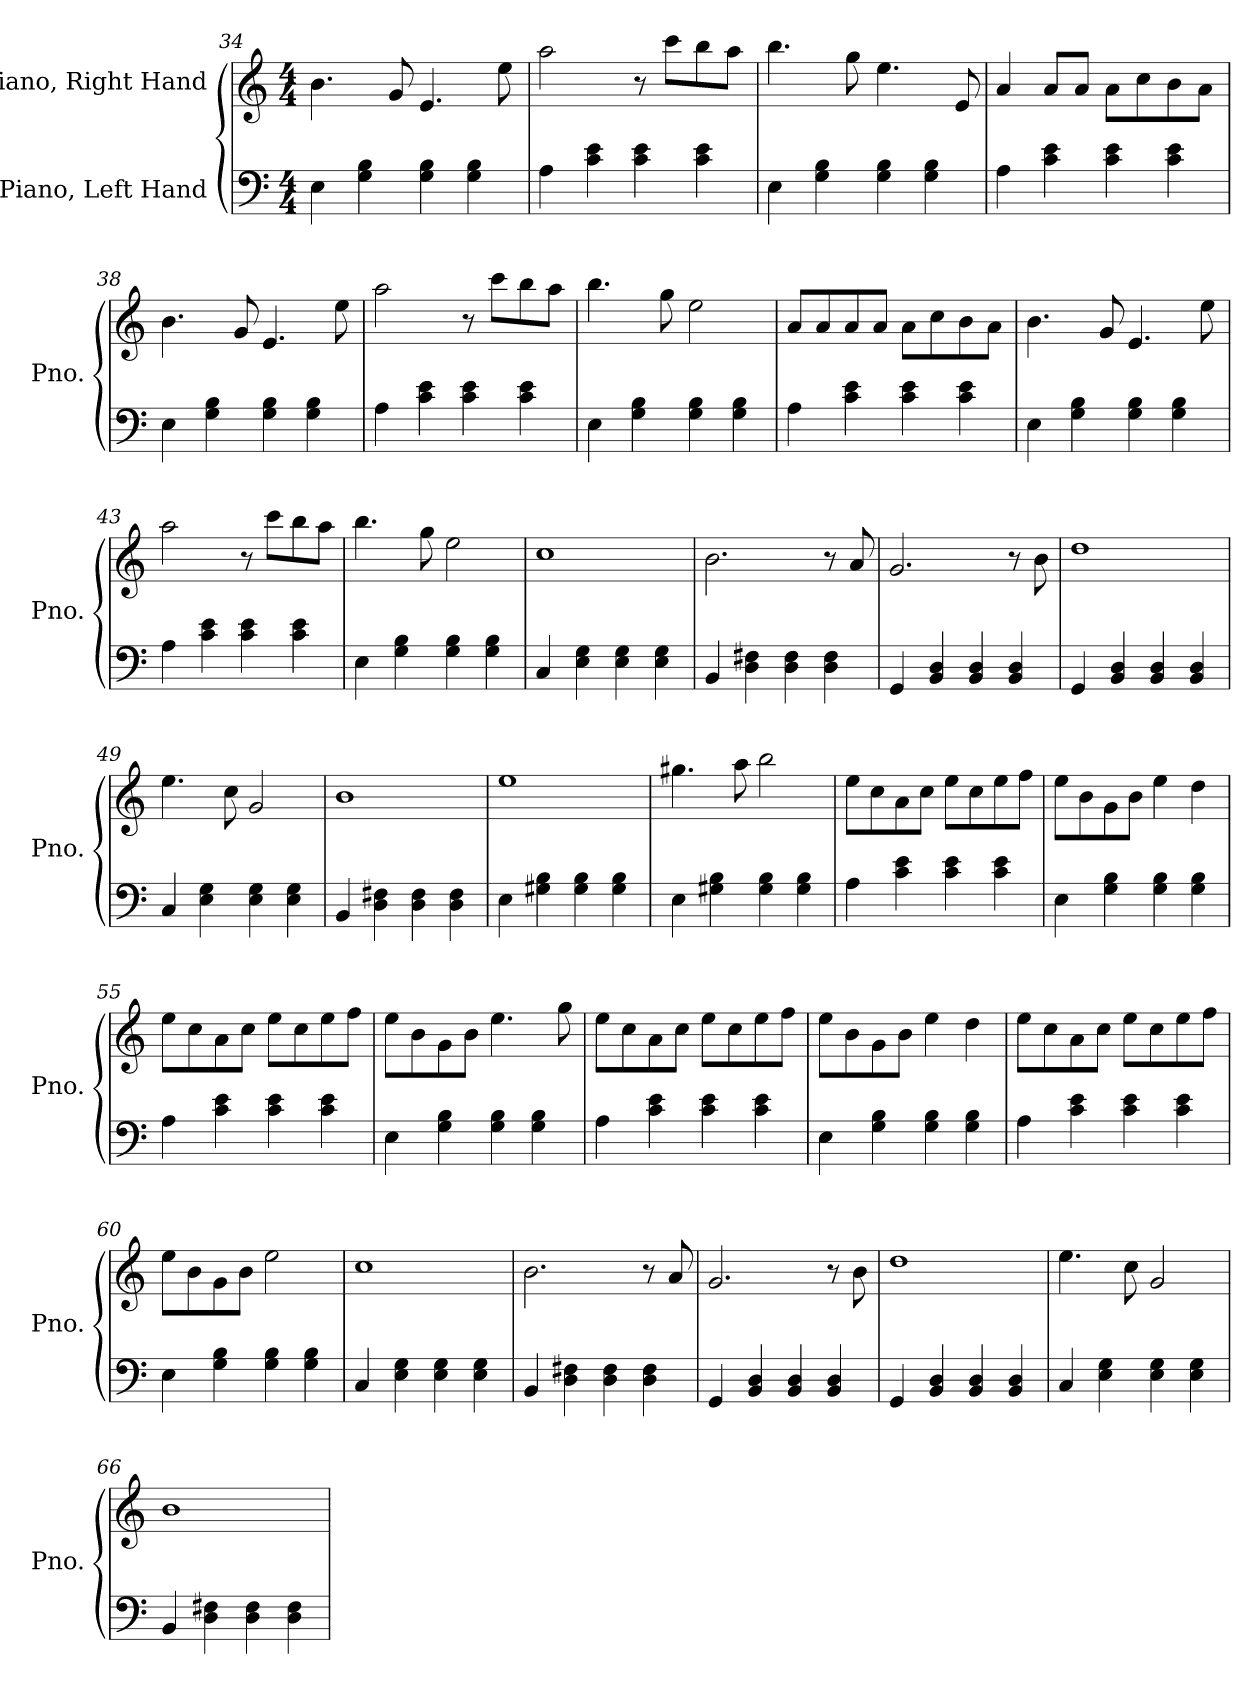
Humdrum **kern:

**kern	**kern
*part2	*part1
*staff2	*staff1
*I"Piano, Left Hand	*I"Piano, Right Hand
*I'Pno.	*I'Pno.
*clefF4	*clefG2
*k[]	*k[]
*M4/4	*M4/4
=34	=34
4E\	4.b\
4G\ 4B\	.
.	8g/
4G\ 4B\	4.e/
4G\ 4B\	.
.	8ee\
=35	=35
4A\	2aa\
4c\ 4e\	.
4c\ 4e\	8r
.	8ccc\L
4c\ 4e\	8bb\
.	8aa\J
=36	=36
4E\	4.bb\
4G\ 4B\	.
.	8gg\
4G\ 4B\	4.ee\
4G\ 4B\	.
.	8e/
=37	=37
4A\	4a/
4c\ 4e\	8a/L
.	8a/J
4c\ 4e\	8a\L
.	8cc\
4c\ 4e\	8b\
.	8a\J
!!LO:PB:g=z
=38	=38
4E\	4.b\
4G\ 4B\	.
.	8g/
4G\ 4B\	4.e/
4G\ 4B\	.
.	8ee\
=39	=39
4A\	2aa\
4c\ 4e\	.
4c\ 4e\	8r
.	8ccc\L
4c\ 4e\	8bb\
.	8aa\J
=40	=40
4E\	4.bb\
4G\ 4B\	.
.	8gg\
4G\ 4B\	2ee\
4G\ 4B\	.
=41	=41
4A\	8a/L
.	8a/
4c\ 4e\	8a/
.	8a/J
4c\ 4e\	8a\L
.	8cc\
4c\ 4e\	8b\
.	8a\J
=42	=42
4E\	4.b\
4G\ 4B\	.
.	8g/
4G\ 4B\	4.e/
4G\ 4B\	.
.	8ee\
=43	=43
4A\	2aa\
4c\ 4e\	.
4c\ 4e\	8r
.	8ccc\L
4c\ 4e\	8bb\
.	8aa\J
!!LO:LB:g=z
=44	=44
4E\	4.bb\
4G\ 4B\	.
.	8gg\
4G\ 4B\	2ee\
4G\ 4B\	.
=45	=45
4C/	1cc
4E\ 4G\	.
4E\ 4G\	.
4E\ 4G\	.
=46	=46
4BB/	2.b\
4D\ 4F#X\	.
4D\ 4F#\	.
4D\ 4F#\	8r
.	8a/
=47	=47
4GG/	2.g/
4BB/ 4D/	.
4BB/ 4D/	.
4BB/ 4D/	8r
.	8b\
=48	=48
4GG/	1dd
4BB/ 4D/	.
4BB/ 4D/	.
4BB/ 4D/	.
=49	=49
4C/	4.ee\
4E\ 4G\	.
.	8cc\
4E\ 4G\	2g/
4E\ 4G\	.
=50	=50
4BB/	1b
4D\ 4F#X\	.
4D\ 4F#\	.
4D\ 4F#\	.
!!LO:LB:g=z
=51	=51
4E\	1ee
4G#X\ 4B\	.
4G#\ 4B\	.
4G#\ 4B\	.
=52	=52
4E\	4.gg#X\
4G#X\ 4B\	.
.	8aa\
4G#\ 4B\	2bb\
4G#\ 4B\	.
=53	=53
4A\	8ee\L
.	8cc\
4c\ 4e\	8a\
.	8cc\J
4c\ 4e\	8ee\L
.	8cc\
4c\ 4e\	8ee\
.	8ff\J
=54	=54
4E\	8ee\L
.	8b\
4G\ 4B\	8g\
.	8b\J
4G\ 4B\	4ee\
4G\ 4B\	4dd\
=55	=55
4A\	8ee\L
.	8cc\
4c\ 4e\	8a\
.	8cc\J
4c\ 4e\	8ee\L
.	8cc\
4c\ 4e\	8ee\
.	8ff\J
=56	=56
4E\	8ee\L
.	8b\
4G\ 4B\	8g\
.	8b\J
4G\ 4B\	4.ee\
4G\ 4B\	.
.	8gg\
!!LO:LB:g=z
=57	=57
4A\	8ee\L
.	8cc\
4c\ 4e\	8a\
.	8cc\J
4c\ 4e\	8ee\L
.	8cc\
4c\ 4e\	8ee\
.	8ff\J
=58	=58
4E\	8ee\L
.	8b\
4G\ 4B\	8g\
.	8b\J
4G\ 4B\	4ee\
4G\ 4B\	4dd\
=59	=59
4A\	8ee\L
.	8cc\
4c\ 4e\	8a\
.	8cc\J
4c\ 4e\	8ee\L
.	8cc\
4c\ 4e\	8ee\
.	8ff\J
=60	=60
4E\	8ee\L
.	8b\
4G\ 4B\	8g\
.	8b\J
4G\ 4B\	2ee\
4G\ 4B\	.
=61	=61
4C/	1cc
4E\ 4G\	.
4E\ 4G\	.
4E\ 4G\	.
=62	=62
4BB/	2.b\
4D\ 4F#X\	.
4D\ 4F#\	.
4D\ 4F#\	8r
.	8a/
!!LO:LB:g=z
=63	=63
4GG/	2.g/
4BB/ 4D/	.
4BB/ 4D/	.
4BB/ 4D/	8r
.	8b\
=64	=64
4GG/	1dd
4BB/ 4D/	.
4BB/ 4D/	.
4BB/ 4D/	.
=65	=65
4C/	4.ee\
4E\ 4G\	.
.	8cc\
4E\ 4G\	2g/
4E\ 4G\	.
=66	=66
4BB/	1b
4D\ 4F#X\	.
4D\ 4F#\	.
4D\ 4F#\	.
=	=
*-	*-
